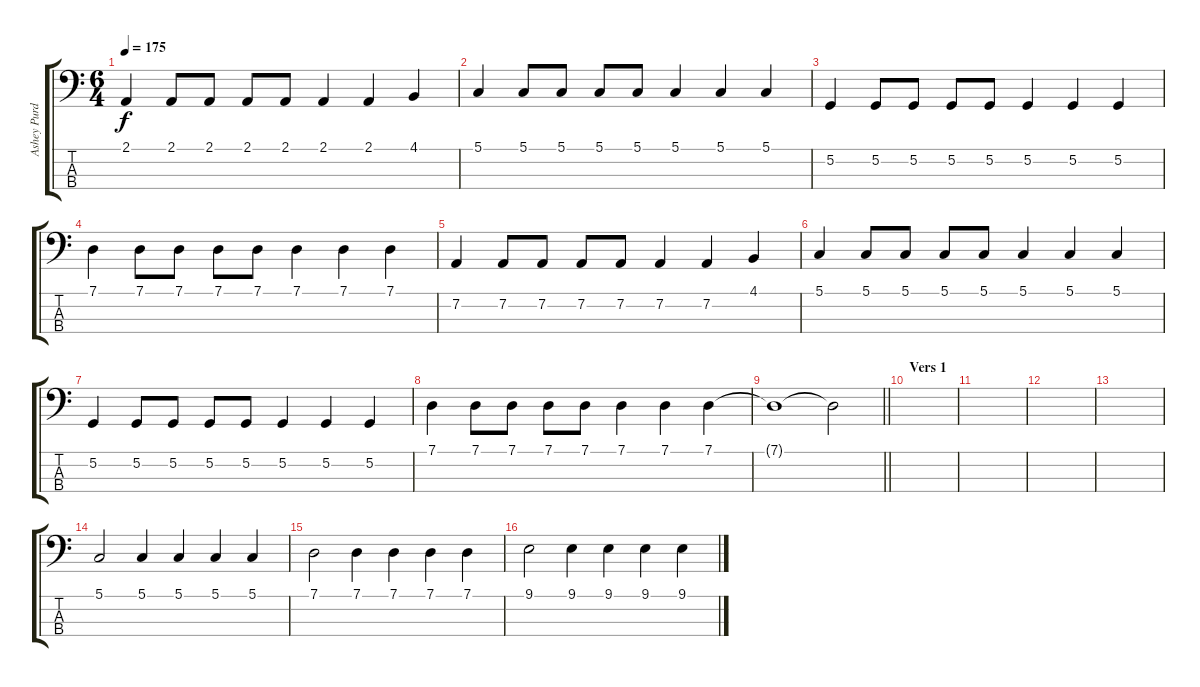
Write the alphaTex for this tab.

\track ("Ashey Purdy" "Ashey Purd") {instrument electricbasspick}
\staff {score tabs}
\tuning (G1 D1 A0 E0) {hide}
\ts (6 4)
\tempo 175
\clef f4
\ks c
2.1.4{dy f} 2.1.8 2.1.8 2.1.8 2.1.8 2.1.4 2.1.4 4.1.4 |
5.1.4 5.1.8 5.1.8 5.1.8 5.1.8 5.1.4 5.1.4 5.1.4 |
5.2.4 5.2.8 5.2.8 5.2.8 5.2.8 5.2.4 5.2.4 5.2.4 |
7.1.4 7.1.8 7.1.8 7.1.8 7.1.8 7.1.4 7.1.4 7.1.4 |
7.2.4 7.2.8 7.2.8 7.2.8 7.2.8 7.2.4 7.2.4 4.1.4 |
5.1.4 5.1.8 5.1.8 5.1.8 5.1.8 5.1.4 5.1.4 5.1.4 |
5.2.4 5.2.8 5.2.8 5.2.8 5.2.8 5.2.4 5.2.4 5.2.4 |
7.1.4 7.1.8 7.1.8 7.1.8 7.1.8 7.1.4 7.1.4 7.1.4 |
\barLineRight lightlight
7.1{t}.1 7.1{t}.2 |
\section ("" "Vers 1")
|
|
|
|
5.1.2 5.1.4 5.1.4 5.1.4 5.1.4 |
7.1.2 7.1.4 7.1.4 7.1.4 7.1.4 |
9.1.2 9.1.4 9.1.4 9.1.4 9.1.4
